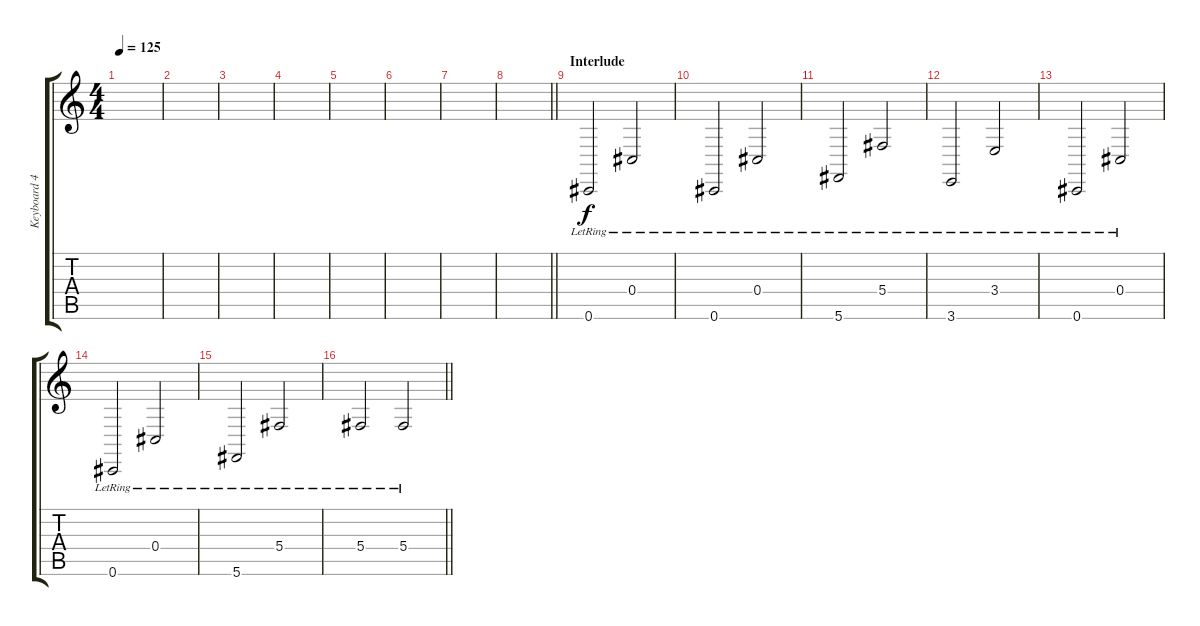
\track ("Keyboard 4" "Keyboard 4") {instrument pizzicatostrings}
\staff {score tabs}
\tuning (Eb4 Bb3 Gb3 Db3 Ab2 Db2) {hide}
\ts (4 4)
\tempo 125
\clef g2
\ks c
|
|
|
|
|
|
|
\barLineRight lightlight
|
\section ("" "Interlude")
0.6{lr}.2 0.4{lr}.2 |
0.6{lr}.2 0.4{lr}.2 |
5.6{lr}.2 5.4{lr}.2 |
3.6{lr}.2 3.4{lr}.2 |
0.6{lr}.2 0.4{lr}.2 |
0.6{lr}.2 0.4{lr}.2 |
5.6{lr}.2 5.4{lr}.2 |
\barLineRight lightlight
5.4{lr}.2 5.4{lr}.2
